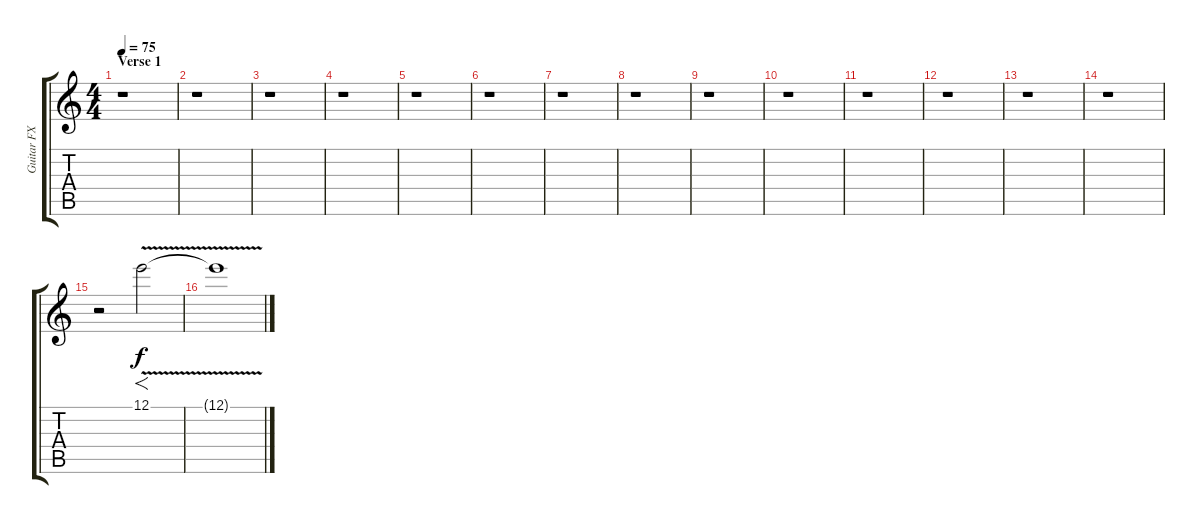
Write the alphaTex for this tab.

\track ("Guitar FX 1" "Guitar FX ") {instrument overdrivenguitar}
\staff {score tabs}
\tuning (E4 B3 G3 D3 A2 E2) {hide}
\ts (4 4)
\section ("" "Verse 1")
\tempo 75
\clef g2
\ks c
r.1{dy f instrument overdrivenguitar} |
r.1 |
r.1 |
r.1 |
r.1 |
r.1 |
r.1 |
r.1 |
r.1 |
r.1 |
r.1 |
r.1 |
r.1 |
r.1 |
r.2 12.1{v}.2{f} |
12.1{t}.1
